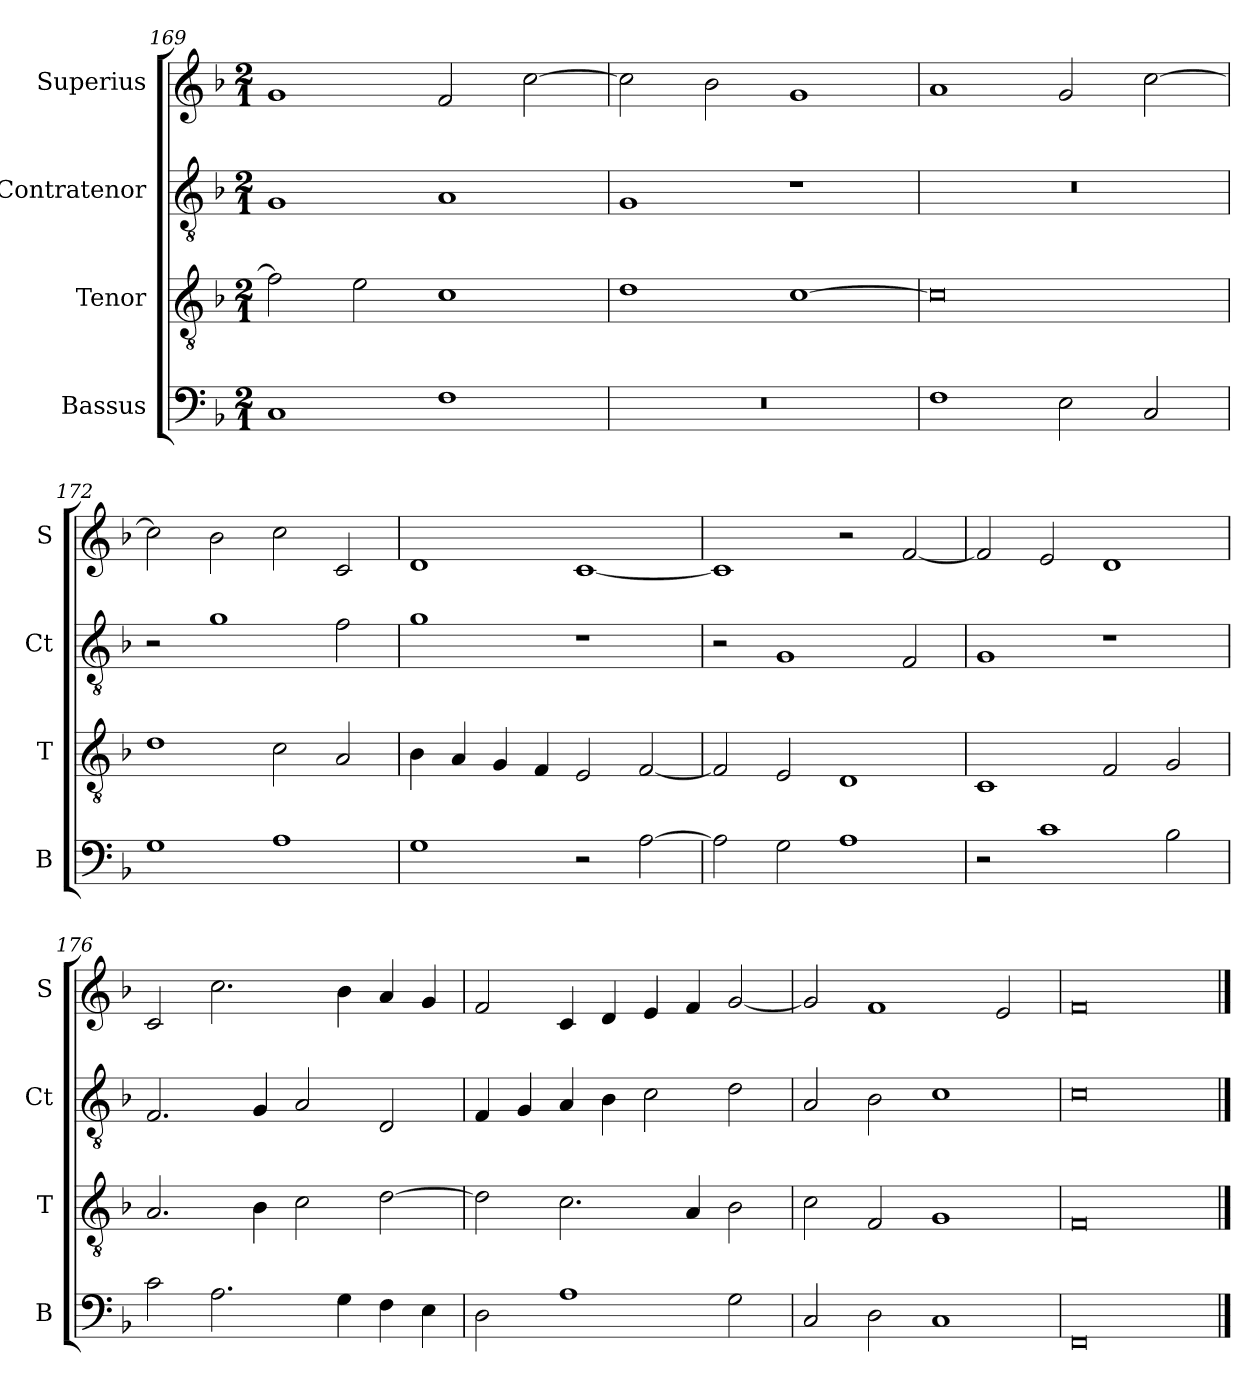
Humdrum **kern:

**kern	**kern	**kern	**kern
*part4	*part3	*part2	*part1
*staff4	*staff3	*staff2	*staff1
*I"Bassus	*I"Tenor	*I"Contratenor	*I"Superius
*I'B	*I'T	*I'Ct	*I'S
*clefF4	*clefGv2	*clefGv2	*clefG2
*k[b-]	*k[b-]	*k[b-]	*k[b-]
*M2/1	*M2/1	*M2/1	*M2/1
=169	=169	=169	=169
1C	2f]	1G	1g
.	2e	.	.
1F	1c	1A	2f
.	.	.	[2cc
=170	=170	=170	=170
0r	1d	1G	2cc]
.	.	.	2b-
.	[1c	1r	1g
=171	=171	=171	=171
1F	0c]	0r	1a
2E	.	.	2g
2C	.	.	[2cc
=172	=172	=172	=172
1G	1d	2r	2cc]
.	.	1g	2b-
1A	2c	.	2cc
.	2A	2f	2c
=173	=173	=173	=173
1G	4B-	1g	1d
.	4A	.	.
.	4G	.	.
.	4F	.	.
2r	2E	1r	[1c
[2A	[2F	.	.
=174	=174	=174	=174
2A]	2F]	2r	1c]
2G	2E	1G	.
1A	1D	.	2r
.	.	2F	[2f
=175	=175	=175	=175
2r	1C	1G	2f]
1c	.	.	2e
.	2F	1r	1d
2B-	2G	.	.
=176	=176	=176	=176
2c	2.A	2.F	2c
2.A	.	.	2.cc
.	4B-	4G	.
.	2c	2A	.
4G	.	.	4b-
4F	[2d	2D	4a
4E	.	.	4g
=177	=177	=177	=177
2D	2d]	4F	2f
.	.	4G	.
1A	2.c	4A	4c
.	.	4B-	4d
.	.	2c	4e
.	4A	.	4f
2G	2B-	2d	[2g
=178	=178	=178	=178
2C	2c	2A	2g]
2D	2F	2B-	1f
1C	1G	1c	.
.	.	.	2e
=179	=179	=179	=179
0FF	0F	0c	0f
==	==	==	==
*-	*-	*-	*-
